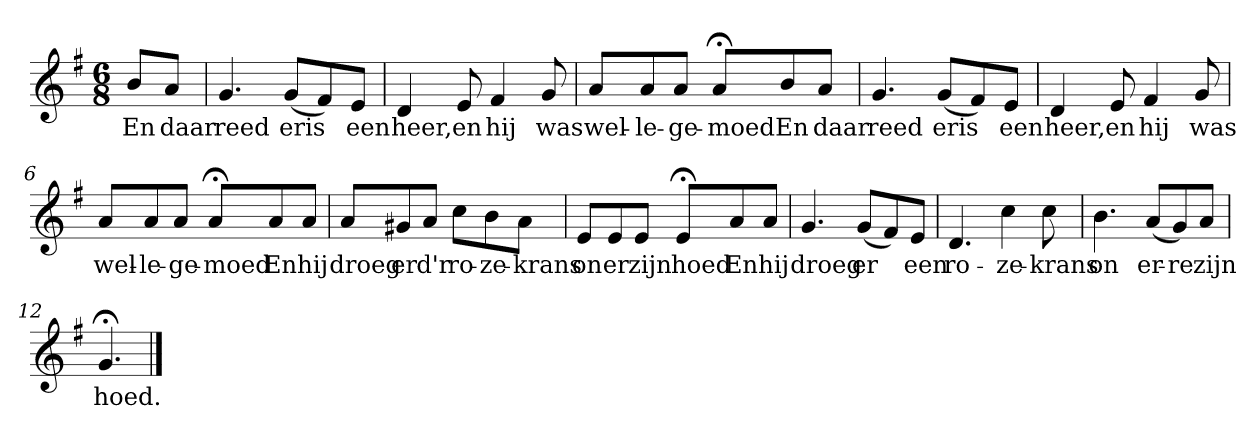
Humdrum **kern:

**kern	**text
*part1	*part1
*staff1	*staff1
*k[f#]	*
*G:	*
*M6/8	*
*MM120	*
=	=
8bL	En
8aJ	daar
=1	=1
4.g	reed
(8gL	eris
8f#)	.
8eJ	een
=2	=2
4d	heer,
8e	en
4f#	hij
8g	was
=3	=3
8aL	wel-
8a	-le-
8aJ	-ge-
8a;<L	-moed
8b	En
8aJ	daar
=4	=4
4.g	reed
(8gL	eris
8f#)	.
8eJ	een
=5	=5
4d	heer,
8e	en
4f#	hij
8g	was
=6	=6
8aL	wel-
8a	-le-
8aJ	-ge-
8a;<L	-moed
8a	En
8aJ	hij
=7	=7
8aL	droeg
8g#X	er
8aJ	d'r
8ccL	ro-
8b	-ze-
8aJ	-krans
=8	=8
8eL	on
8e	er
8eJ	zijn
8e;<L	hoed
8a	En
8aJ	hij
=9	=9
4.g	droeg
(8gL	er
8f#)	.
8eJ	een
=10	=10
4.d	ro-
4cc	-ze-
8cc	-krans
=11	=11
4.b	on
(8aL	er-
8g)	-re
8aJ	zijn
=12	=12
4.g;<	hoed.
==	==
*-	*-
